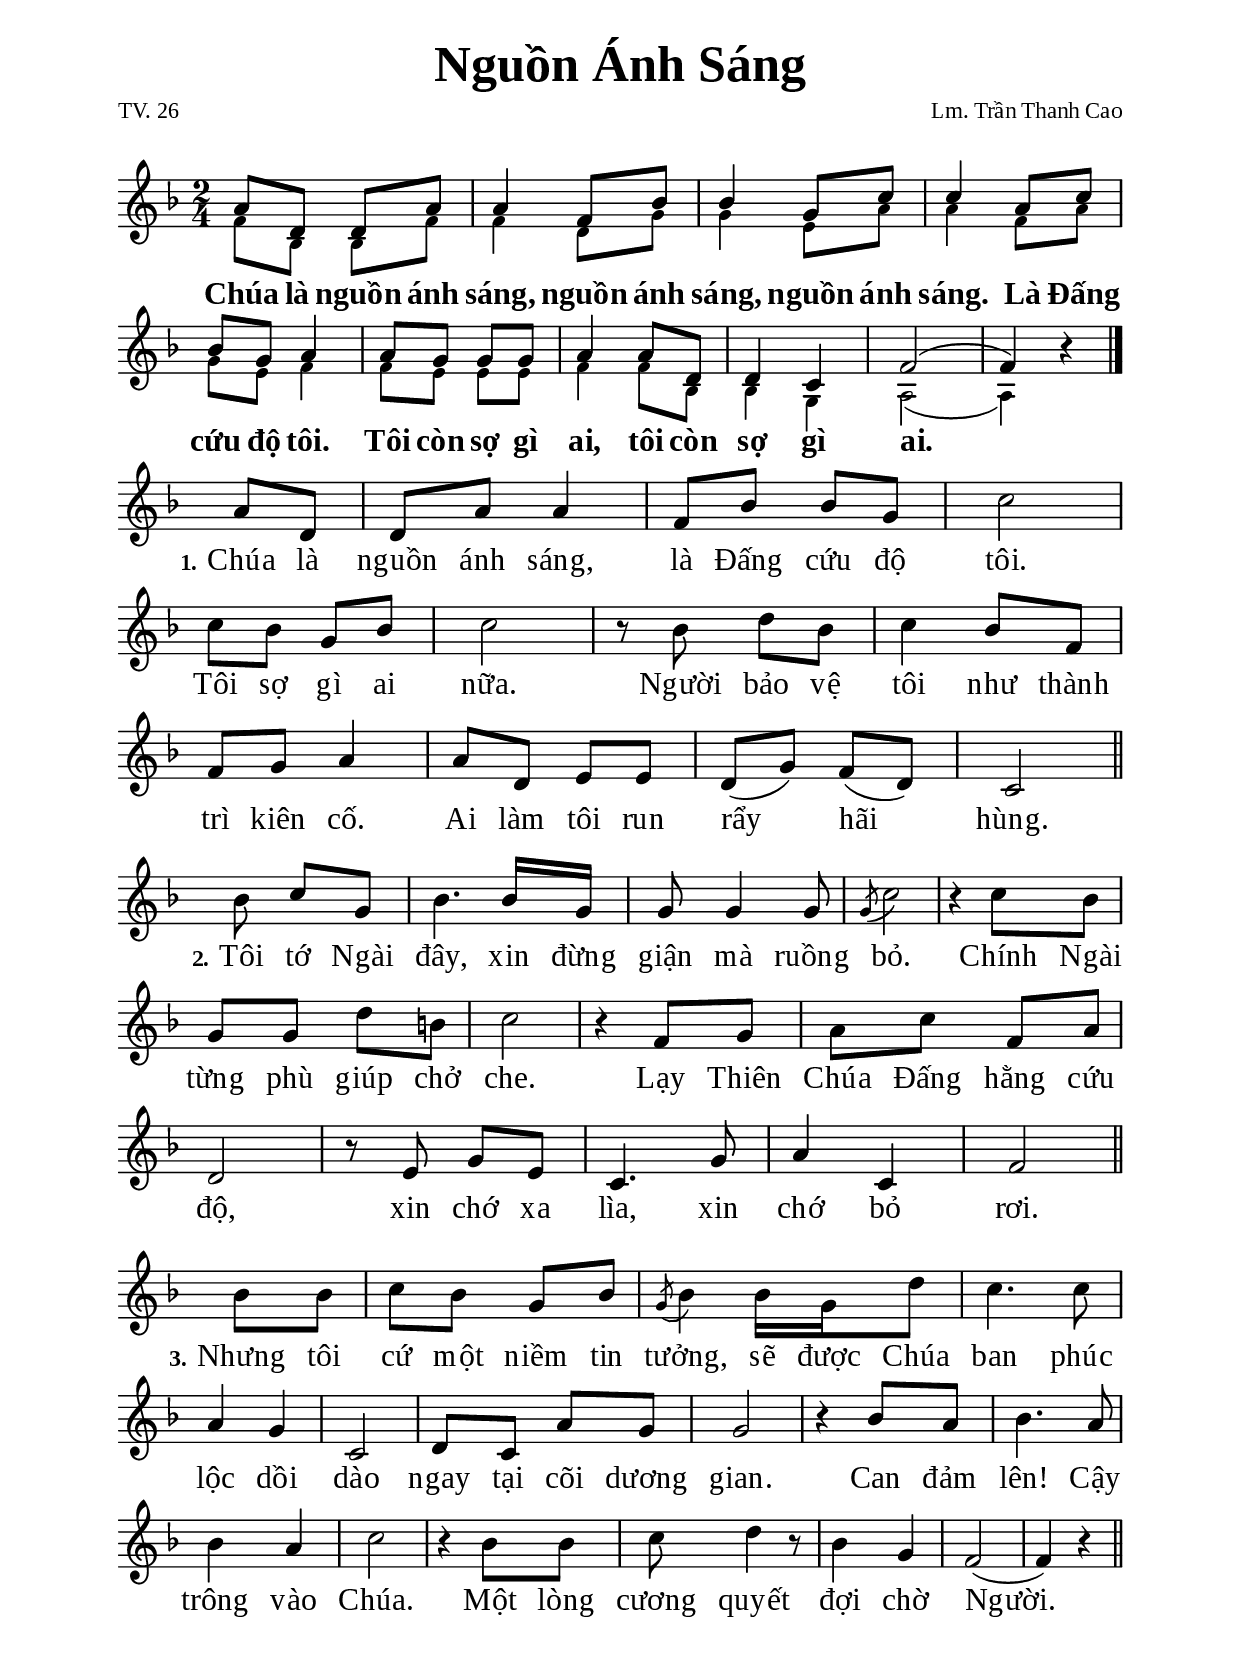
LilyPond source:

% Cài đặt chung
\version "2.20.0"
\include "english.ly"

\header {
  title = \markup { \fontsize #3 "Nguồn Ánh Sáng" }
  poet = "TV. 26"
  composer = "Lm. Trần Thanh Cao"
  arranger = " "
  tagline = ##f
}

\paper {
  #(set-paper-size "a4")
  top-margin = 10\mm
  bottom-margin = 10\mm
  left-margin = 20\mm
  right-margin = 20\mm
  indent = #0
  #(define fonts
    (make-pango-font-tree
      "Liberation Serif"
      "Liberation Serif"
      "Liberation Serif"
      (/ 20 20)))
  page-count = #1
}

% Nhạc điệp khúc
nhacDiepKhucSop = \relative c'' {
  a8 d, d a' |
  a4 f8 bf |
  bf4 g8 c |
  c4 a8 c |
  bf8 g a4 |
  a8 g g g |
  a4a8 d, |
  d4 c |
  f2 ( |
  f4) r \bar "|."
}

nhacDiepKhucBas = \relative c' {
  f8 bf, bf f' |
  f4 d8 g |
  g4 e8 a |
  a4 f8 a |
  g e f4 |
  f8 e e e |
  f4 f8 bf, |
  bf4 g |
  a2 ( |
  a4) r
}

% Nhạc phiên khúc
nhacPhienKhucMot = \relative c'' {
  \partial 4 a8 d, |
  d a' a4 |
  f8 bf bf g |
  c2 |
  c8 bf g bf |
  c2 |
  r8 bf d bf |
  c4 bf8 f |
  f g a4 |
  a8 d, e e |
  d (g) f (d) |
  c2 \bar "||"
}

nhacPhienKhucHai = \relative c'' {
  \partial 4. bf8 c g |
  bf4. bf16 g |
  g8 g4 g8 |
  \acciaccatura g8 c2 |
  r4 c8 bf |
  g g d' b! |
  c2 |
  r4 f,8 g |
  a c f, a |
  d,2 |
  r8 e g e |
  c4. g'8 |
  a4 c, |
  f2 \bar "||"
}

nhacPhienKhucBa = \relative c'' {
  \partial 4 bf8 bf |
  c bf g bf |
  \acciaccatura g8 bf4 bf16 g d'8 |
  c4. c8 |
  a4 g |
  c,2 |
  d8 c a' g |
  g2 |
  r4 bf8 a |
  bf4. a8 |
  bf4 a |
  c2 |
  r4 bf8 bf |
  c d4 r8 |
  bf4 g |
  f2 ( |
  f4) r \bar "||"
}

% Lời điệp khúc
loiDiepKhuc = \lyricmode {
  Chúa là nguồn ánh sáng, nguồn ánh sáng, nguồn ánh sáng.
  Là Đấng cứu độ tôi.
  Tôi còn sợ gì ai,
  tôi còn sợ gì ai.
}

% Lời phiên khúc
loiPhienKhucMot = \lyricmode {
  \set stanza = #"1."
  Chúa là nguồn ánh sáng, là Đấng cứu độ tôi.
  Tôi sợ gì ai nữa.
  Người bảo vệ tôi như thành trì kiên cố.
  Ai làm tôi run rẩy hãi hùng.
}

loiPhienKhucHai = \lyricmode {
  \set stanza = #"2."
  Tôi tớ Ngài đây, xin đừng giận mà ruồng bỏ.
  Chính Ngài từng phù giúp chở che.
  Lạy Thiên Chúa Đấng hằng cứu độ,
  xin chớ xa lìa,
  xin chớ bỏ rơi.
}

loiPhienKhucBa = \lyricmode {
  \set stanza = #"3."
  Nhưng tôi cứ một niềm tin tưởng,
  sẽ được Chúa ban phúc lộc dồi dào ngay tại cõi dương gian.
  Can đảm lên! Cậy trông vào Chúa.
  Một lòng cương quyết đợi chờ Người.
}


% Dàn trang
\score {
  \new ChoirStaff <<
    \new Staff = diepKhuc \with {
        \consists "Merge_rests_engraver"
        \magnifyStaff #(magstep +1)
      }
      <<
      \new Voice = beSop {
        \voiceOne \key f \major \time 2/4 \nhacDiepKhucSop
      }
      \new Voice = beBas {
        \override NoteHead.font-size = #-2
        \voiceTwo \key f \major \time 2/4 \nhacDiepKhucBas
      }
    >>
    \new Lyrics \lyricsto beSop \loiDiepKhuc
  >>
  \layout {
    \override Lyrics.LyricText.font-series = #'bold
    \override Lyrics.LyricText.font-size = #+3
    \override Lyrics.LyricSpace.minimum-distance = #0.5
    \override Score.BarNumber.break-visibility = ##(#f #f #f)
    \override Score.SpacingSpanner.uniform-stretching = ##t
  }
}

\score {
  \new ChoirStaff <<
    \new Staff = phienKhuc \with {
        \magnifyStaff #(magstep +1)
      }
      <<
      \new Voice = beSop {
        \key f \major \time 2/4 \nhacPhienKhucMot
      }
    >>
    \new Lyrics \lyricsto beSop \loiPhienKhucMot
  >>
  \layout {
    \override Staff.TimeSignature.transparent = ##t
    \override Lyrics.LyricText.font-size = #+3
    \override Lyrics.LyricSpace.minimum-distance = #2.0
    \override Score.BarNumber.break-visibility = ##(#f #f #f)
    \override Score.SpacingSpanner.uniform-stretching = ##t
  }
}

\score {
  \new ChoirStaff <<
    \new Staff = phienKhuc \with {
        \magnifyStaff #(magstep +1)
      }
      <<
      \new Voice = beSop {
        \key f \major \time 2/4 \nhacPhienKhucHai
      }
    >>
    \new Lyrics \lyricsto beSop \loiPhienKhucHai
  >>
  \layout {
    \override Staff.TimeSignature.transparent = ##t
    \override Lyrics.LyricText.font-size = #+3
    \override Lyrics.LyricSpace.minimum-distance = #2.0
    \override Score.BarNumber.break-visibility = ##(#f #f #f)
    \override Score.SpacingSpanner.uniform-stretching = ##t
  }
}

\score {
  \new ChoirStaff <<
    \new Staff = phienKhuc \with {
        \magnifyStaff #(magstep +1)
      }
      <<
      \new Voice = beSop {
        \key f \major \time 2/4 \nhacPhienKhucBa
      }
    >>
    \new Lyrics \lyricsto beSop \loiPhienKhucBa
  >>
  \layout {
    \override Staff.TimeSignature.transparent = ##t
    \override Lyrics.LyricText.font-size = #+3
    \override Lyrics.LyricSpace.minimum-distance = #2.0
    \override Score.BarNumber.break-visibility = ##(#f #f #f)
    \override Score.SpacingSpanner.uniform-stretching = ##t
  }
}
